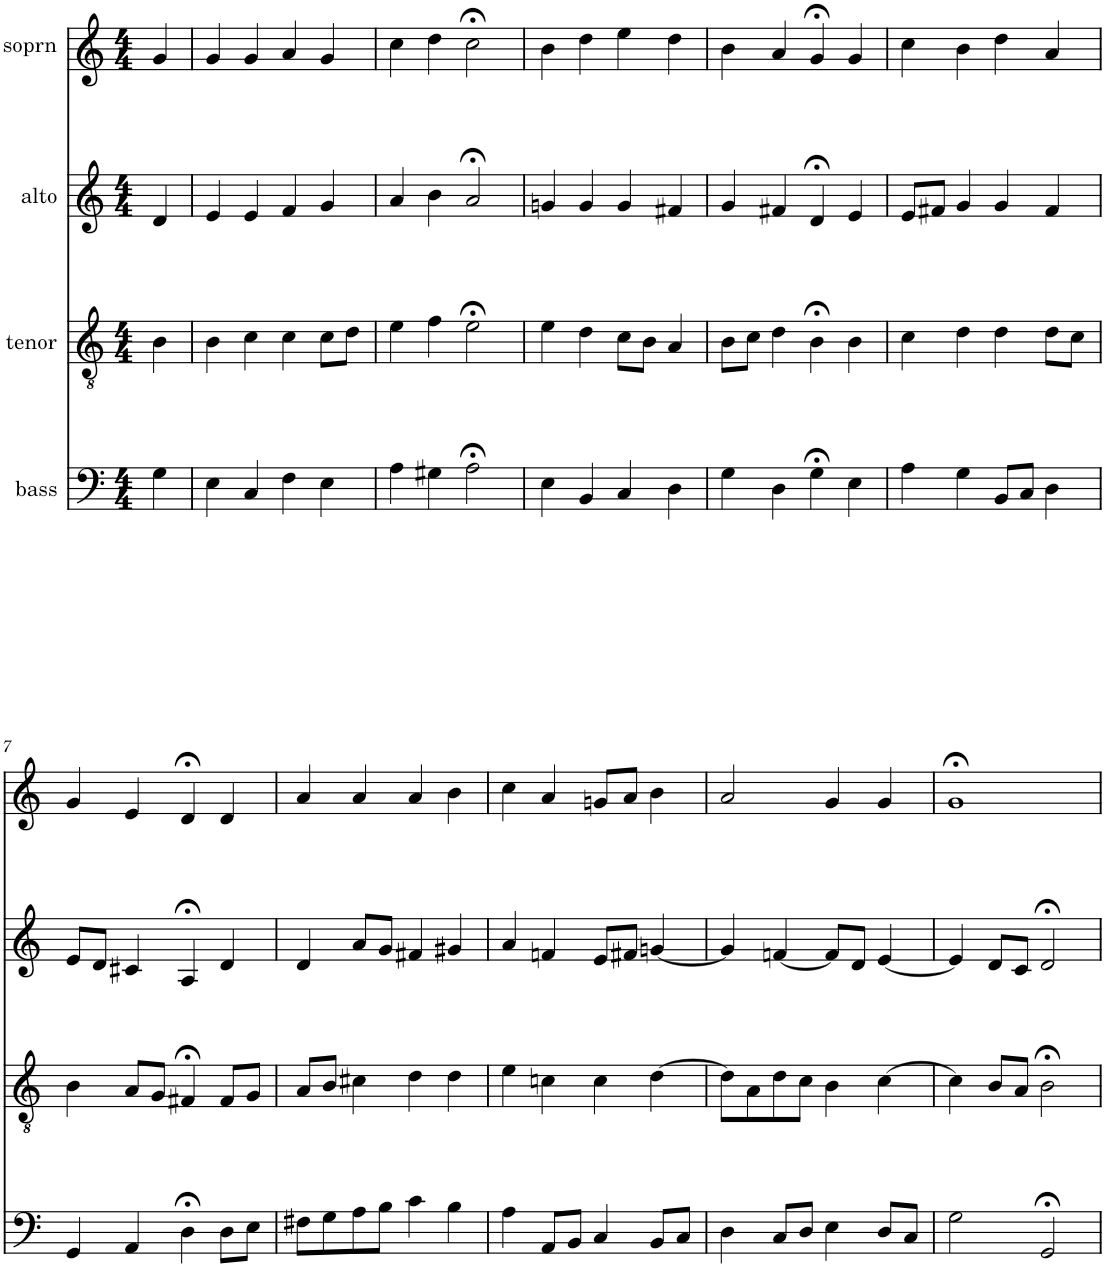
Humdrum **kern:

**kern	**kern	**kern	**kern
*part4	*part3	*part2	*part1
*staff4	*staff3	*staff2	*staff1
*I"bass	*I"tenor	*I"alto	*I"soprn
*clefF4	*clefGv2	*clefG2	*clefG2
*k[]	*k[]	*k[]	*k[]
*M4/4	*M4/4	*M4/4	*M4/4
=1	=1	=1	=1
4G\	4B\	4d/	4g/
=2	=2	=2	=2
4E\	4B\	4e/	4g/
4C/	4c\	4e/	4g/
4F\	4c\	4f/	4a/
4E\	8c\L	4g/	4g/
.	8d\J	.	.
=3	=3	=3	=3
4A\	4e\	4a/	4cc\
4G#X\	4f\	4b\	4dd\
2A;<\	2e;<\	2a;</	2cc;<\
=4	=4	=4	=4
4E\	4e\	4gn/	4b\
4BB/	4d\	4g/	4dd\
4C/	8c\L	4g/	4ee\
.	8B\J	.	.
4D\	4A/	4f#X/	4dd\
=5	=5	=5	=5
4G\	8B\L	4g/	4b\
.	8c\J	.	.
4D\	4d\	4f#X/	4a/
4G;<\	4B;<\	4d;</	4g;</
4E\	4B\	4e/	4g/
=6	=6	=6	=6
4A\	4c\	8e/L	4cc\
.	.	8f#X/J	.
4G\	4d\	4g/	4b\
8BB/L	4d\	4g/	4dd\
8C/J	.	.	.
4D\	8d\L	4f#/	4a/
.	8c\J	.	.
!!LO:LB:g=z
=7	=7	=7	=7
4GG/	4B\	8e/L	4g/
.	.	8d/J	.
4AA/	8A/L	4c#X/	4e/
.	8G/J	.	.
4D;<\	4F#X;</	4A;</	4d;</
8D\L	8F#/L	4d/	4d/
8E\J	8G/J	.	.
=8	=8	=8	=8
8F#X\L	8A/L	4d/	4a/
8G\	8B/J	.	.
8A\	4c#X\	8a/L	4a/
8B\J	.	8g/J	.
4c\	4d\	4f#X/	4a/
4B\	4d\	4g#X/	4b\
=9	=9	=9	=9
4A\	4e\	4a/	4cc\
8AA/L	4cn\	4fn/	4a/
8BB/J	.	.	.
4C/	4c\	8e/L	8gn/L
.	.	8f#X/J	8a/J
8BB/L	[4d\	[4gn/	4b\
8C/J	.	.	.
=10	=10	=10	=10
4D\	8d\L]	4g/]	2a/
.	8A\	.	.
8C/L	8d\	[4fn/	.
8D/J	8c\J	.	.
4E\	4B\	8f/L]	4g/
.	.	8d/J	.
8D/L	[4c\	[4e/	4g/
8C/J	.	.	.
=11	=11	=11	=11
2G\	4c\]	4e/]	1g;<
.	8B/L	8d/L	.
.	8A/J	8c/J	.
2GG;</	2B;<\	2d;</	.
=	=	=	=
*-	*-	*-	*-
